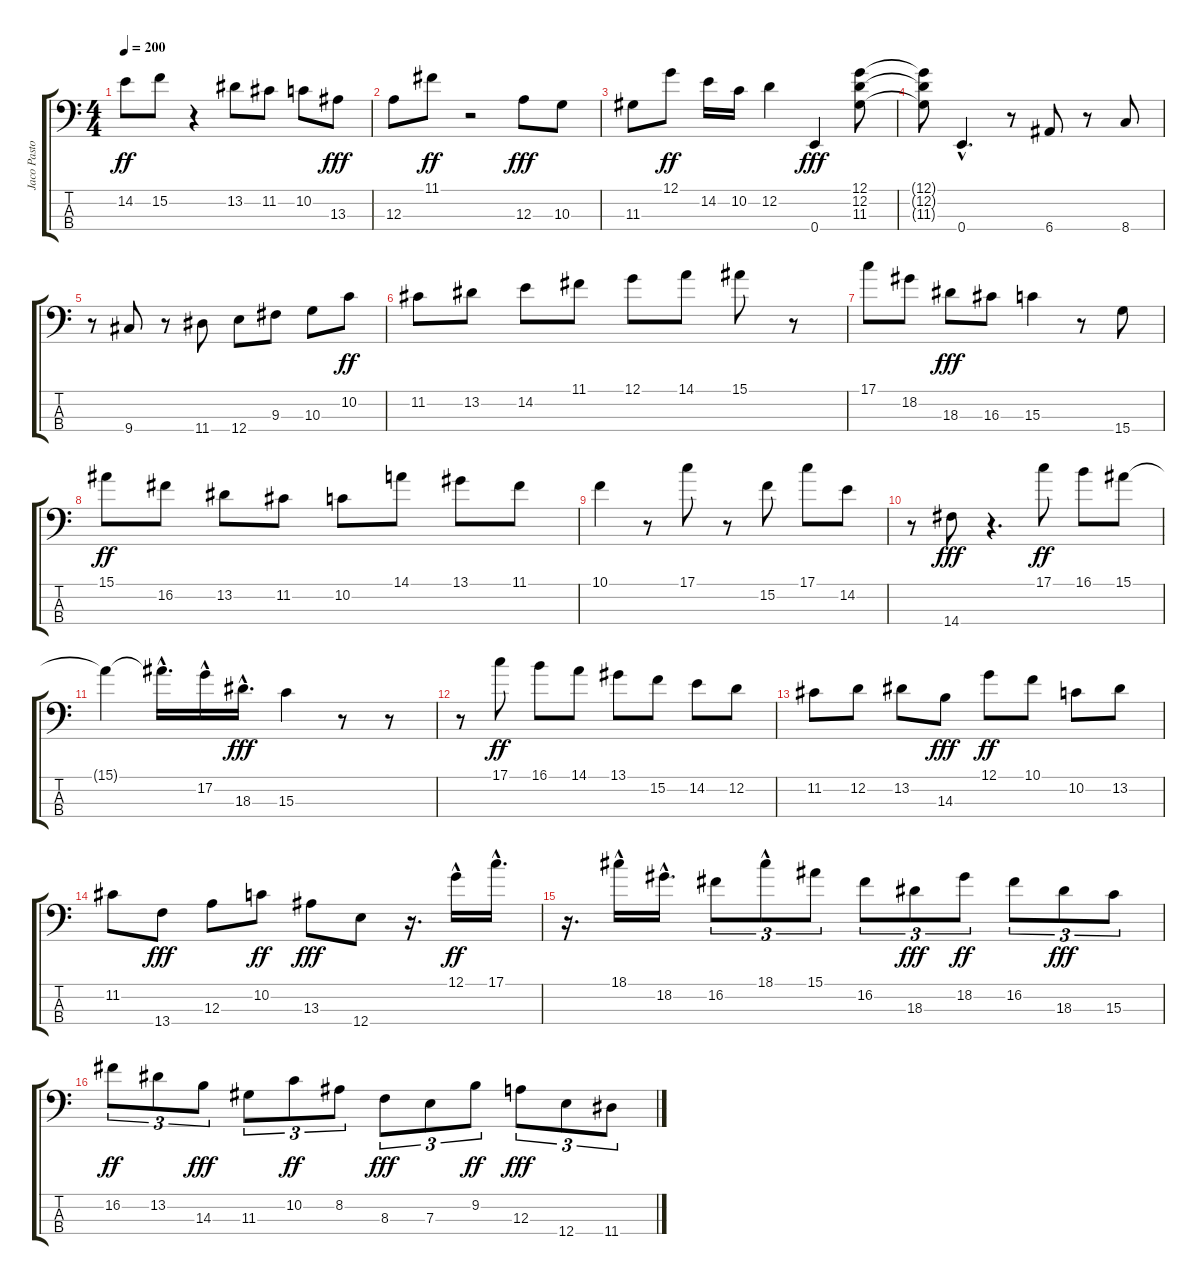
\track ("Jaco Pastorius" "Jaco Pasto") {instrument fretlessbass}
\staff {score tabs}
\tuning (G2 D2 A1 E1) {hide}
\ts (4 4)
\tempo 200
\clef f4
\ks c
14.2.8{dy ff} 15.2.8 r.4 13.2.8 11.2.8 10.2.8 13.3.8{dy fff} |
12.3.8 11.1.8{dy ff} r.2 12.3.8{dy fff} 10.3.8 |
11.3.8 12.1.8{dy ff} 14.2.16 10.2.16 12.2.4 0.4.4{dy fff} (12.1 12.2 11.3).8 |
(12.1{t} 12.2{t} 11.3{t}).8 0.4{hac}.4{d} r.8 6.4.8 r.8 8.4.8 |
r.8 9.4.8 r.8 11.4.8 12.4.8 9.3.8 10.3.8 10.2.8{dy ff} |
11.2.8 13.2.8 14.2.8 11.1.8 12.1.8 14.1.8 15.1.8 r.8 |
17.1.8 18.2.8 18.3.8{dy fff} 16.3.8 15.3.4 r.8 15.4.8 |
15.1.8{dy ff} 16.2.8 13.2.8 11.2.8 10.2.8 14.1.8 13.1.8 11.1.8 |
10.1.4 r.8 17.1.8 r.8 15.2.8 17.1.8 14.2.8 |
r.8 14.4.8{dy fff} r.4{d} 17.1.8{dy ff} 16.1.8 15.1.8 |
15.1{t}.4 15.1{hac t}.16{d} 17.2{hac}.16 18.3{hac}.16{d dy fff} 15.3.4 r.8 r.8 |
r.8 17.1.8{dy ff} 16.1.8 14.1.8 13.1.8 15.2.8 14.2.8 12.2.8 |
11.2.8 12.2.8 13.2.8 14.3.8{dy fff} 12.1.8{dy ff} 10.1.8 10.2.8 13.2.8 |
11.2.8 13.4.8{dy fff} 12.3.8 10.2.8{dy ff} 13.3.8{dy fff} 12.4.8 r.16{d} 12.1{hac}.16{dy ff} 17.1{hac}.16{d} |
r.16{d} 18.1{hac}.16 18.2{hac}.16{d} 16.2.8{tu (3 2)} 18.1{hac}.8{tu (3 2)} 15.1.8{tu (3 2)} 16.2.8{tu (3 2)} 18.3.8{tu (3 2) dy fff} 18.2.8{tu (3 2) dy ff} 16.2.8{tu (3 2)} 18.3.8{tu (3 2) dy fff} 15.3.8{tu (3 2)} |
16.2.8{tu (3 2) dy ff} 13.2.8{tu (3 2)} 14.3.8{tu (3 2) dy fff} 11.3.8{tu (3 2)} 10.2.8{tu (3 2) dy ff} 8.2.8{tu (3 2)} 8.3.8{tu (3 2) dy fff} 7.3.8{tu (3 2)} 9.2.8{tu (3 2) dy ff} 12.3.8{tu (3 2) dy fff} 12.4.8{tu (3 2)} 11.4.8{tu (3 2)}
